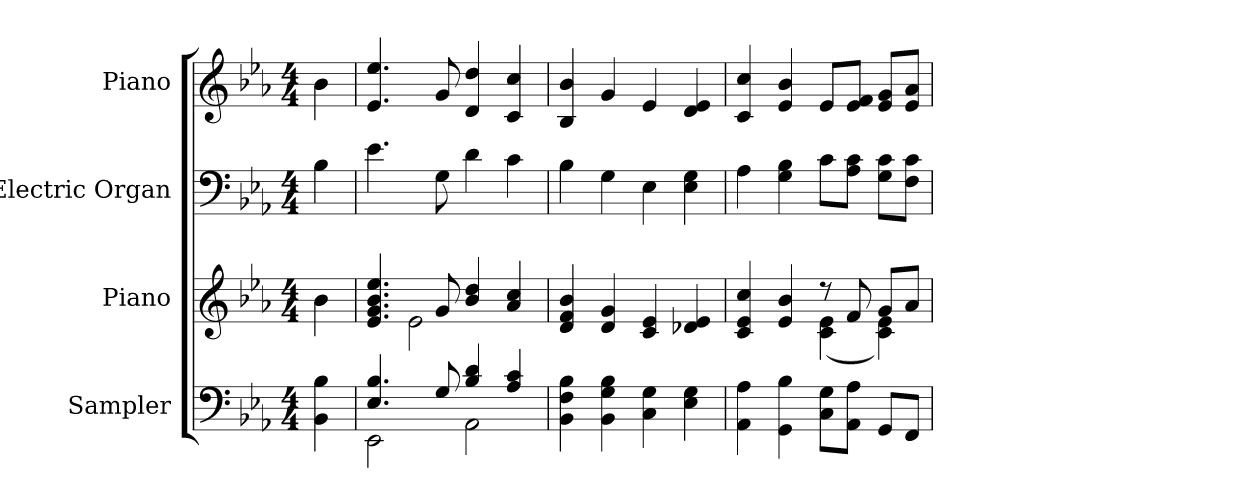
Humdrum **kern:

**kern	**kern	**kern	**kern
*part4	*part3	*part2	*part1
*staff4	*staff3	*staff2	*staff1
*I"Sampler	*I"Piano	*I"Electric Organ	*I"Piano
*I'Samp	*I'Pno	*I'Elec Org	*I'Pno
*clefF4	*clefG2	*clefF4	*clefG2
*k[b-e-a-]	*k[b-e-a-]	*k[b-e-a-]	*k[b-e-a-]
*E-:	*E-:	*E-:	*E-:
*M4/4	*M4/4	*M4/4	*M4/4
=1	=1	=1	=1
4BB- 4B-	4b-	4B-	4b-
=2	=2	=2	=2
*^	*^	*	*
4.E-/ 4.B-/	2EE-	4.e- 4.g 4.b- 4.ee-	4ryy	4.e-	4.e- 4.ee-
.	.	.	2e-	.	.
8G/	.	8g	.	8G	8g
4B-/ 4d/	2AA-	4b-/ 4dd/	.	4d	4d 4dd
4A-/ 4c/	.	4a-/ 4cc/	4ryy	4c	4c 4cc
*v	*v	*	*	*	*
*	*v	*v	*	*
=3	=3	=3	=3
4BB- 4F 4B-	4d 4f 4b-	4B-	4B- 4b-
4BB- 4G 4B-	4d 4g	4G	4g
4C 4G	4c 4e-	4E-	4e-
4E- 4G	4d-X 4e-	4E- 4G	4d 4e-
=4	=4	=4	=4
*	*^	*	*
4AA- 4A-	4c 4e- 4cc	2ryy	4A-	4c 4cc
4GG 4B-	4e- 4b-	.	4G 4B-	4e- 4b-
8C\ 8G\L	8r	(4c 4e-	8c\L	8e-/L
8AA-\ 8A-\J	8f/	.	8A-\ 8c\J	8e-/ 8f/J
8GG/L	8g/L	4c 4e-)	8G\ 8c\L	8e-/ 8g/L
8FF/J	8a-/J	.	8F\ 8c\J	8e-/ 8a-/J
*	*v	*v	*	*
=	=	=	=
*-	*-	*-	*-
